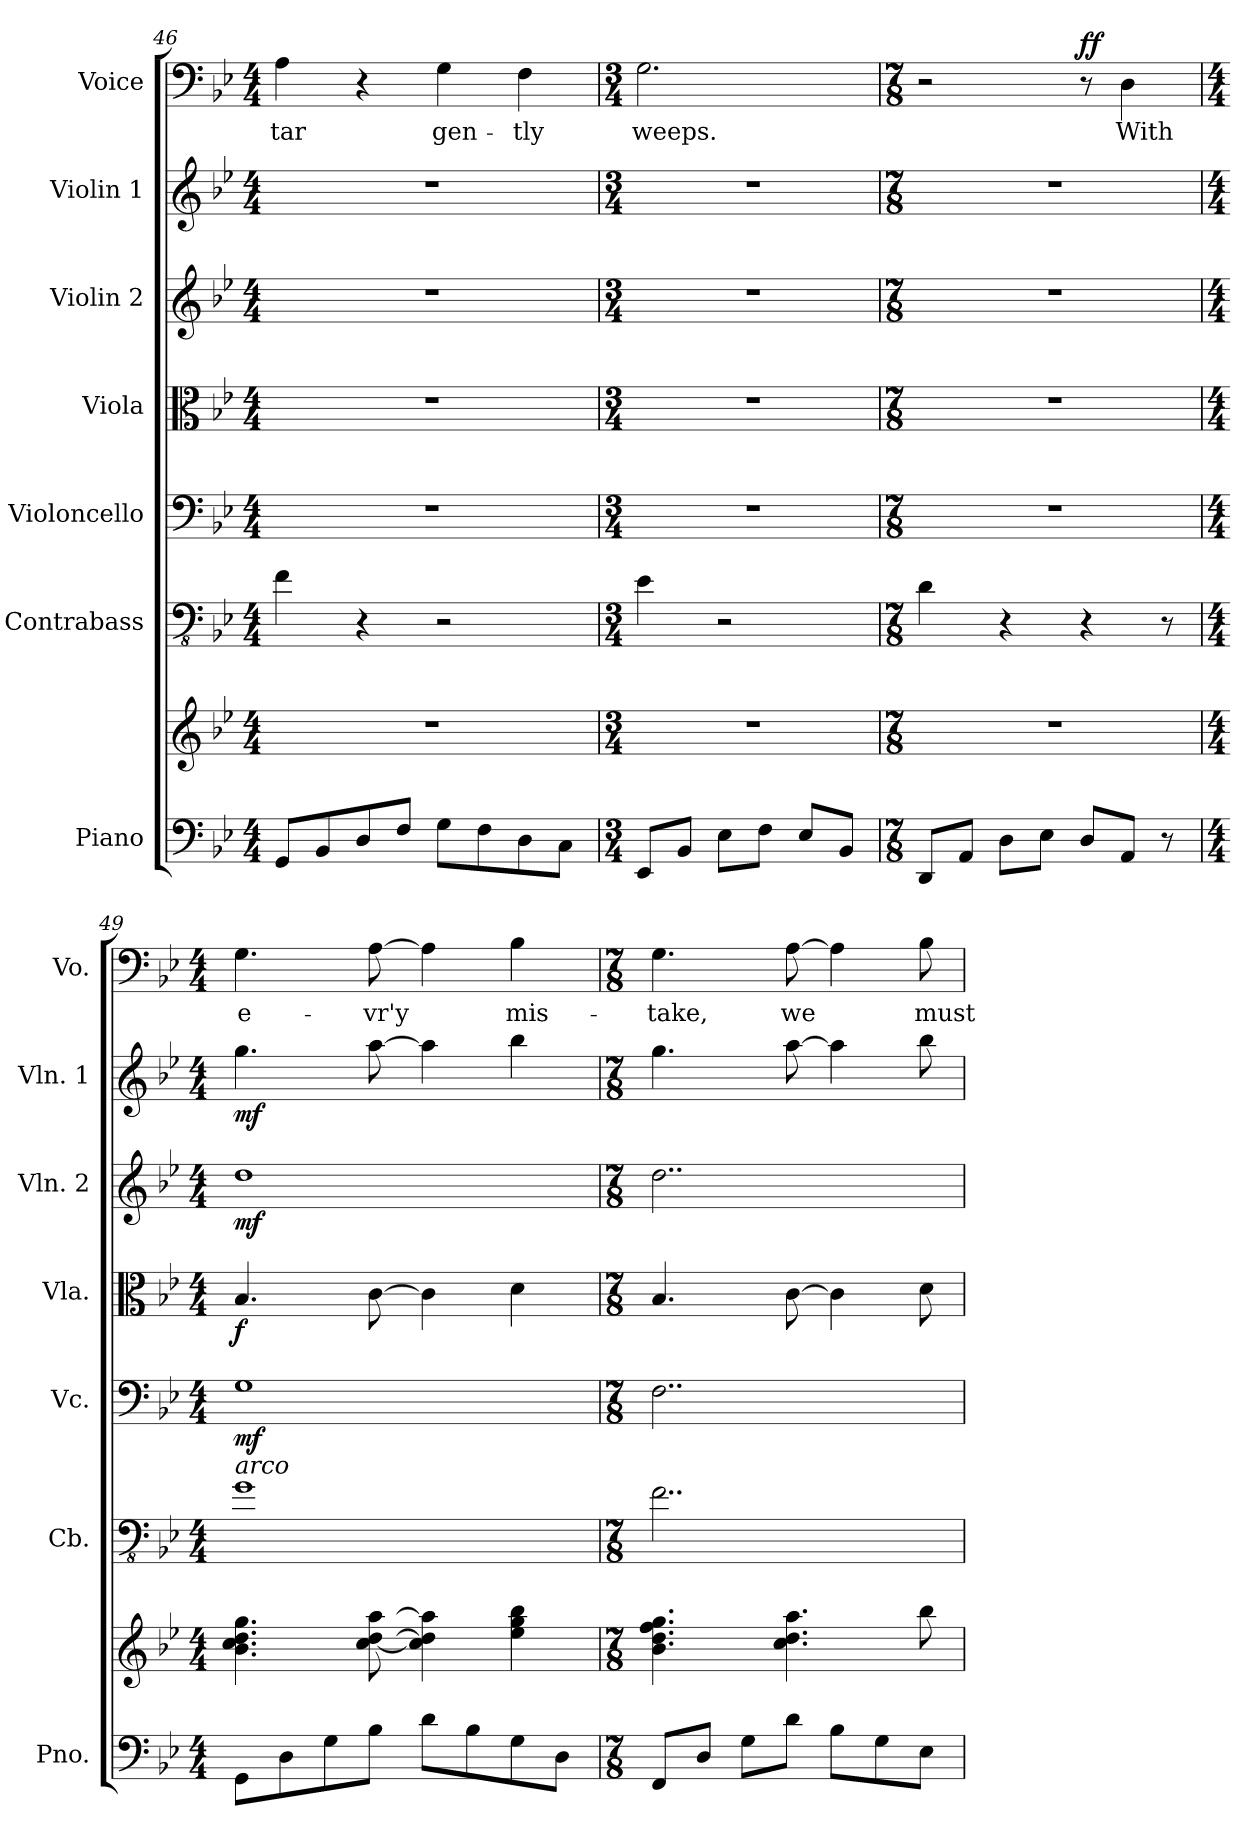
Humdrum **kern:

**kern	**kern	**kern	**kern	**dynam	**kern	**dynam	**kern	**dynam	**kern	**dynam	**kern	**text	**dynam
*part7	*part7	*part6	*part5	*part5	*part4	*part4	*part3	*part3	*part2	*part2	*part1	*part1	*part1
*staff8	*staff7	*staff6	*staff5	*staff5	*staff4	*staff4	*staff3	*staff3	*staff2	*staff2	*staff1	*staff1	*staff1
*I"Piano	*	*I"Contrabass	*I"Violoncello	*	*I"Viola	*	*I"Violin 2	*	*I"Violin 1	*	*I"Voice	*	*
*I'Pno.	*	*I'Cb.	*I'Vc.	*	*I'Vla.	*	*I'Vln. 2	*	*I'Vln. 1	*	*I'Vo.	*	*
*clefF4	*clefG2	*clefFv4	*clefF4	*	*clefC3	*	*clefG2	*	*clefG2	*	*clefF4	*	*
*	*	*ITrd7c12	*	*	*	*	*	*	*	*	*	*	*
*k[b-e-]	*k[b-e-]	*k[b-e-]	*k[b-e-]	*	*k[b-e-]	*	*k[b-e-]	*	*k[b-e-]	*	*k[b-e-]	*	*
*M4/4	*M4/4	*M4/4	*M4/4	*	*M4/4	*	*M4/4	*	*M4/4	*	*M4/4	*	*
=46	=46	=46	=46	=46	=46	=46	=46	=46	=46	=46	=46	=46	=46
8GG/L	1r	4FF\	1r	.	1r	.	1r	.	1r	.	4A\	-tar	.
8BB-/	.	.	.	.	.	.	.	.	.	.	.	.	.
8D/	.	4r	.	.	.	.	.	.	.	.	4r	.	.
8F/J	.	.	.	.	.	.	.	.	.	.	.	.	.
8G\L	.	2r	.	.	.	.	.	.	.	.	4G\	gen-	.
8F\	.	.	.	.	.	.	.	.	.	.	.	.	.
8D\	.	.	.	.	.	.	.	.	.	.	4F\	-tly	.
8C\J	.	.	.	.	.	.	.	.	.	.	.	.	.
=47	=47	=47	=47	=47	=47	=47	=47	=47	=47	=47	=47	=47	=47
*M3/4	*M3/4	*M3/4	*M3/4	*	*M3/4	*	*M3/4	*	*M3/4	*	*M3/4	*	*
8EE-/L	2.r	4EE-\	2.r	.	2.r	.	2.r	.	2.r	.	2.G\	weeps.	.
8BB-/J	.	.	.	.	.	.	.	.	.	.	.	.	.
8E-\L	.	2r	.	.	.	.	.	.	.	.	.	.	.
8F\J	.	.	.	.	.	.	.	.	.	.	.	.	.
8E-/L	.	.	.	.	.	.	.	.	.	.	.	.	.
8BB-/J	.	.	.	.	.	.	.	.	.	.	.	.	.
=48	=48	=48	=48	=48	=48	=48	=48	=48	=48	=48	=48	=48	=48
*M7/8	*M7/8	*M7/8	*M7/8	*	*M7/8	*	*M7/8	*	*M7/8	*	*M7/8	*	*
8DD/L	2..r	4DD\	2..r	.	2..r	.	2..r	.	2..r	.	2r	.	.
8AA/J	.	.	.	.	.	.	.	.	.	.	.	.	.
8D\L	.	4r	.	.	.	.	.	.	.	.	.	.	.
8E-\J	.	.	.	.	.	.	.	.	.	.	.	.	.
!	!	!	!	!	!	!	!	!	!	!	!	!	!LO:DY:b
8D/L	.	4r	.	.	.	.	.	.	.	.	8r	.	ff
8AA/J	.	.	.	.	.	.	.	.	.	.	4D\	With	.
8r	.	8r	.	.	.	.	.	.	.	.	.	.	.
!!LO:PB:g=z
=49	=49	=49	=49	=49	=49	=49	=49	=49	=49	=49	=49	=49	=49
*M4/4	*M4/4	*M4/4	*M4/4	*	*M4/4	*	*M4/4	*	*M4/4	*	*M4/4	*	*
!	!	!LO:TX:a:i:t=arco	!	!	!	!	!	!	!	!	!	!	!
!	!	!	!	!LO:DY:b	!	!LO:DY:b	!	!LO:DY:b	!	!LO:DY:b	!	!	!
8GG\L	4.b-\ 4.cc\ 4.dd\ 4.gg\	1GG	1G	mf	4.B-/	f	1dd	mf	4.gg\	mf	4.G\	e-	.
8D\	.	.	.	.	.	.	.	.	.	.	.	.	.
8G\	.	.	.	.	.	.	.	.	.	.	.	.	.
8B-\J	[8cc\ [8dd\ [8aa\	.	.	.	[8c\	.	.	.	[8aa\	.	[8A\	-vr'y	.
8d\L	4cc\] 4dd\] 4aa\]	.	.	.	4c\]	.	.	.	4aa\]	.	4A\]	.	.
8B-\	.	.	.	.	.	.	.	.	.	.	.	.	.
8G\	4ee-\ 4gg\ 4bb-\	.	.	.	4d\	.	.	.	4bb-\	.	4B-\	mis-	.
8D\J	.	.	.	.	.	.	.	.	.	.	.	.	.
=50	=50	=50	=50	=50	=50	=50	=50	=50	=50	=50	=50	=50	=50
*M7/8	*M7/8	*M7/8	*M7/8	*	*M7/8	*	*M7/8	*	*M7/8	*	*M7/8	*	*
8FF/L	4.b-\ 4.dd\ 4.ff\ 4.gg\	2..FF\	2..F\	.	4.B-/	.	2..dd\	.	4.gg\	.	4.G\	-take,	.
8D/J	.	.	.	.	.	.	.	.	.	.	.	.	.
8G\L	.	.	.	.	.	.	.	.	.	.	.	.	.
8d\J	4.cc\ 4.dd\ 4.aa\	.	.	.	[8c\	.	.	.	[8aa\	.	[8A\	we	.
8B-\L	.	.	.	.	4c\]	.	.	.	4aa\]	.	4A\]	.	.
8G\	.	.	.	.	.	.	.	.	.	.	.	.	.
8E-\J	8bb-\	.	.	.	8d\	.	.	.	8bb-\	.	8B-\	must	.
=	=	=	=	=	=	=	=	=	=	=	=	=	=
*-	*-	*-	*-	*-	*-	*-	*-	*-	*-	*-	*-	*-	*-
